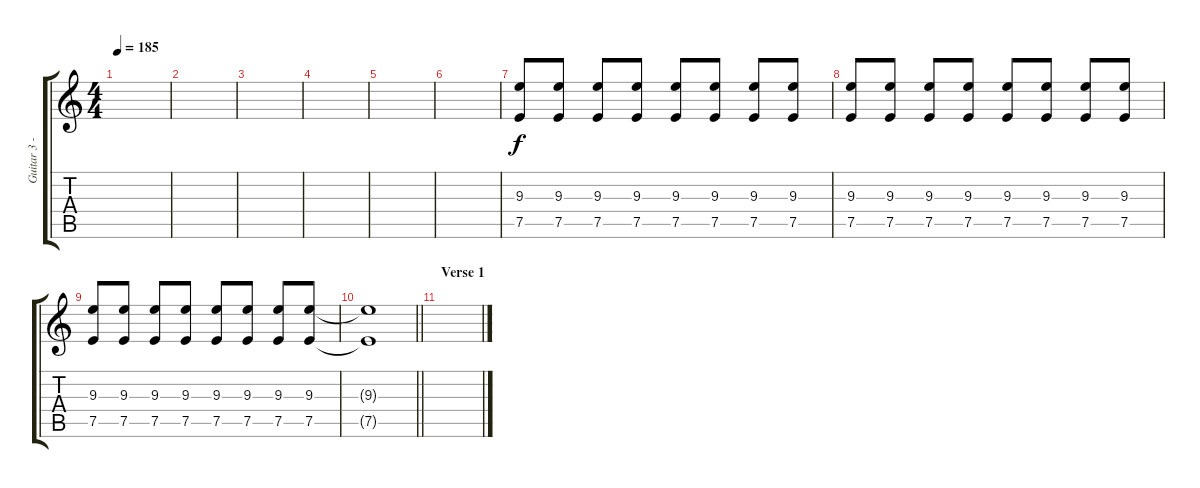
\track ("Guitar 3 - Gers" "Guitar 3 -") {instrument overdrivenguitar}
\staff {score tabs}
\tuning (E4 B3 G3 D3 A2 E2) {hide}
\ts (4 4)
\tempo 185
\clef g2
\ks c
|
|
|
|
|
|
(9.3 7.5).8{volume 14 balance 8} (9.3 7.5).8 (9.3 7.5).8 (9.3 7.5).8 (9.3 7.5).8 (9.3 7.5).8 (9.3 7.5).8 (9.3 7.5).8 |
(9.3 7.5).8 (9.3 7.5).8 (9.3 7.5).8 (9.3 7.5).8 (9.3 7.5).8 (9.3 7.5).8 (9.3 7.5).8 (9.3 7.5).8 |
(9.3 7.5).8 (9.3 7.5).8 (9.3 7.5).8 (9.3 7.5).8 (9.3 7.5).8 (9.3 7.5).8 (9.3 7.5).8 (9.3 7.5).8 |
\barLineRight lightlight
(9.3{t} 7.5{t}).1 |
\section ("" "Verse 1")
